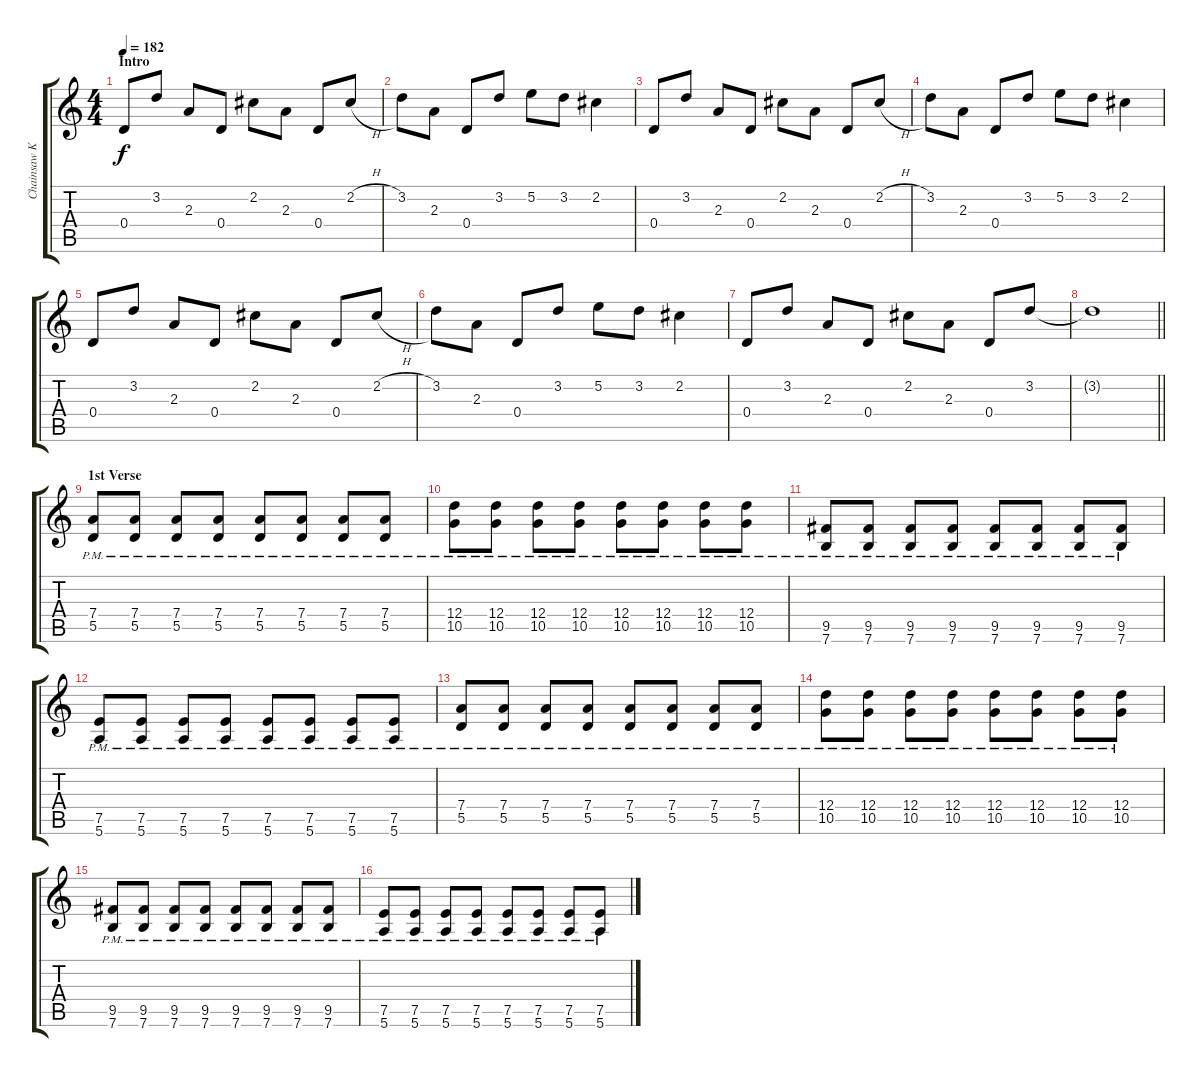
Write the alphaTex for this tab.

\track ("Chainsaw Karate" "Chainsaw K") {instrument electricguitarclean}
\staff {score tabs}
\tuning (E4 B3 G3 D3 A2 E2) {hide}
\ts (4 4)
\section ("" "Intro")
\tempo 182
\clef g2
\ks c
0.4.8{dy f instrument electricguitarclean} 3.2.8 2.3.8 0.4.8 2.2.8 2.3.8 0.4.8 2.2{h}.8 |
3.2.8 2.3.8 0.4.8 3.2.8 5.2.8 3.2.8 2.2.4 |
0.4.8 3.2.8 2.3.8 0.4.8 2.2.8 2.3.8 0.4.8 2.2{h}.8 |
3.2.8 2.3.8 0.4.8 3.2.8 5.2.8 3.2.8 2.2.4 |
0.4.8 3.2.8 2.3.8 0.4.8 2.2.8 2.3.8 0.4.8 2.2{h}.8 |
3.2.8 2.3.8 0.4.8 3.2.8 5.2.8 3.2.8 2.2.4 |
0.4.8 3.2.8 2.3.8 0.4.8 2.2.8 2.3.8 0.4.8 3.2.8 |
\barLineRight lightlight
3.2{t}.1 |
\section ("" "1st Verse")
(7.4{pm} 5.5{pm}).8 (7.4{pm} 5.5{pm}).8 (7.4 5.5{pm}).8 (7.4{pm} 5.5{pm}).8 (7.4{pm} 5.5{pm}).8 (7.4{pm} 5.5{pm}).8 (7.4{pm} 5.5{pm}).8 (7.4{pm} 5.5{pm}).8 |
(12.4{pm} 10.5{pm}).8 (12.4{pm} 10.5{pm}).8 (12.4{pm} 10.5{pm}).8 (12.4{pm} 10.5{pm}).8 (12.4{pm} 10.5{pm}).8 (12.4{pm} 10.5{pm}).8 (12.4{pm} 10.5{pm}).8 (12.4{pm} 10.5{pm}).8 |
(9.5{pm} 7.6{pm}).8 (9.5{pm} 7.6{pm}).8 (9.5{pm} 7.6{pm}).8 (9.5{pm} 7.6{pm}).8 (9.5{pm} 7.6{pm}).8 (9.5{pm} 7.6{pm}).8 (9.5{pm} 7.6{pm}).8 (9.5{pm} 7.6{pm}).8 |
(7.5{pm} 5.6{pm}).8 (7.5{pm} 5.6{pm}).8 (7.5{pm} 5.6{pm}).8 (7.5{pm} 5.6{pm}).8 (7.5{pm} 5.6{pm}).8 (7.5{pm} 5.6{pm}).8 (7.5{pm} 5.6{pm}).8 (7.5{pm} 5.6{pm}).8 |
(7.4{pm} 5.5{pm}).8 (7.4{pm} 5.5{pm}).8 (7.4 5.5{pm}).8 (7.4{pm} 5.5{pm}).8 (7.4{pm} 5.5{pm}).8 (7.4{pm} 5.5{pm}).8 (7.4{pm} 5.5{pm}).8 (7.4{pm} 5.5{pm}).8 |
(12.4{pm} 10.5{pm}).8 (12.4{pm} 10.5{pm}).8 (12.4{pm} 10.5{pm}).8 (12.4{pm} 10.5{pm}).8 (12.4{pm} 10.5{pm}).8 (12.4{pm} 10.5{pm}).8 (12.4{pm} 10.5{pm}).8 (12.4{pm} 10.5{pm}).8 |
(9.5{pm} 7.6{pm}).8 (9.5{pm} 7.6{pm}).8 (9.5{pm} 7.6{pm}).8 (9.5{pm} 7.6{pm}).8 (9.5{pm} 7.6{pm}).8 (9.5{pm} 7.6{pm}).8 (9.5{pm} 7.6{pm}).8 (9.5{pm} 7.6{pm}).8 |
(7.5{pm} 5.6{pm}).8 (7.5{pm} 5.6{pm}).8 (7.5{pm} 5.6{pm}).8 (7.5{pm} 5.6{pm}).8 (7.5{pm} 5.6{pm}).8 (7.5{pm} 5.6{pm}).8 (7.5{pm} 5.6{pm}).8 (7.5{pm} 5.6{pm}).8
